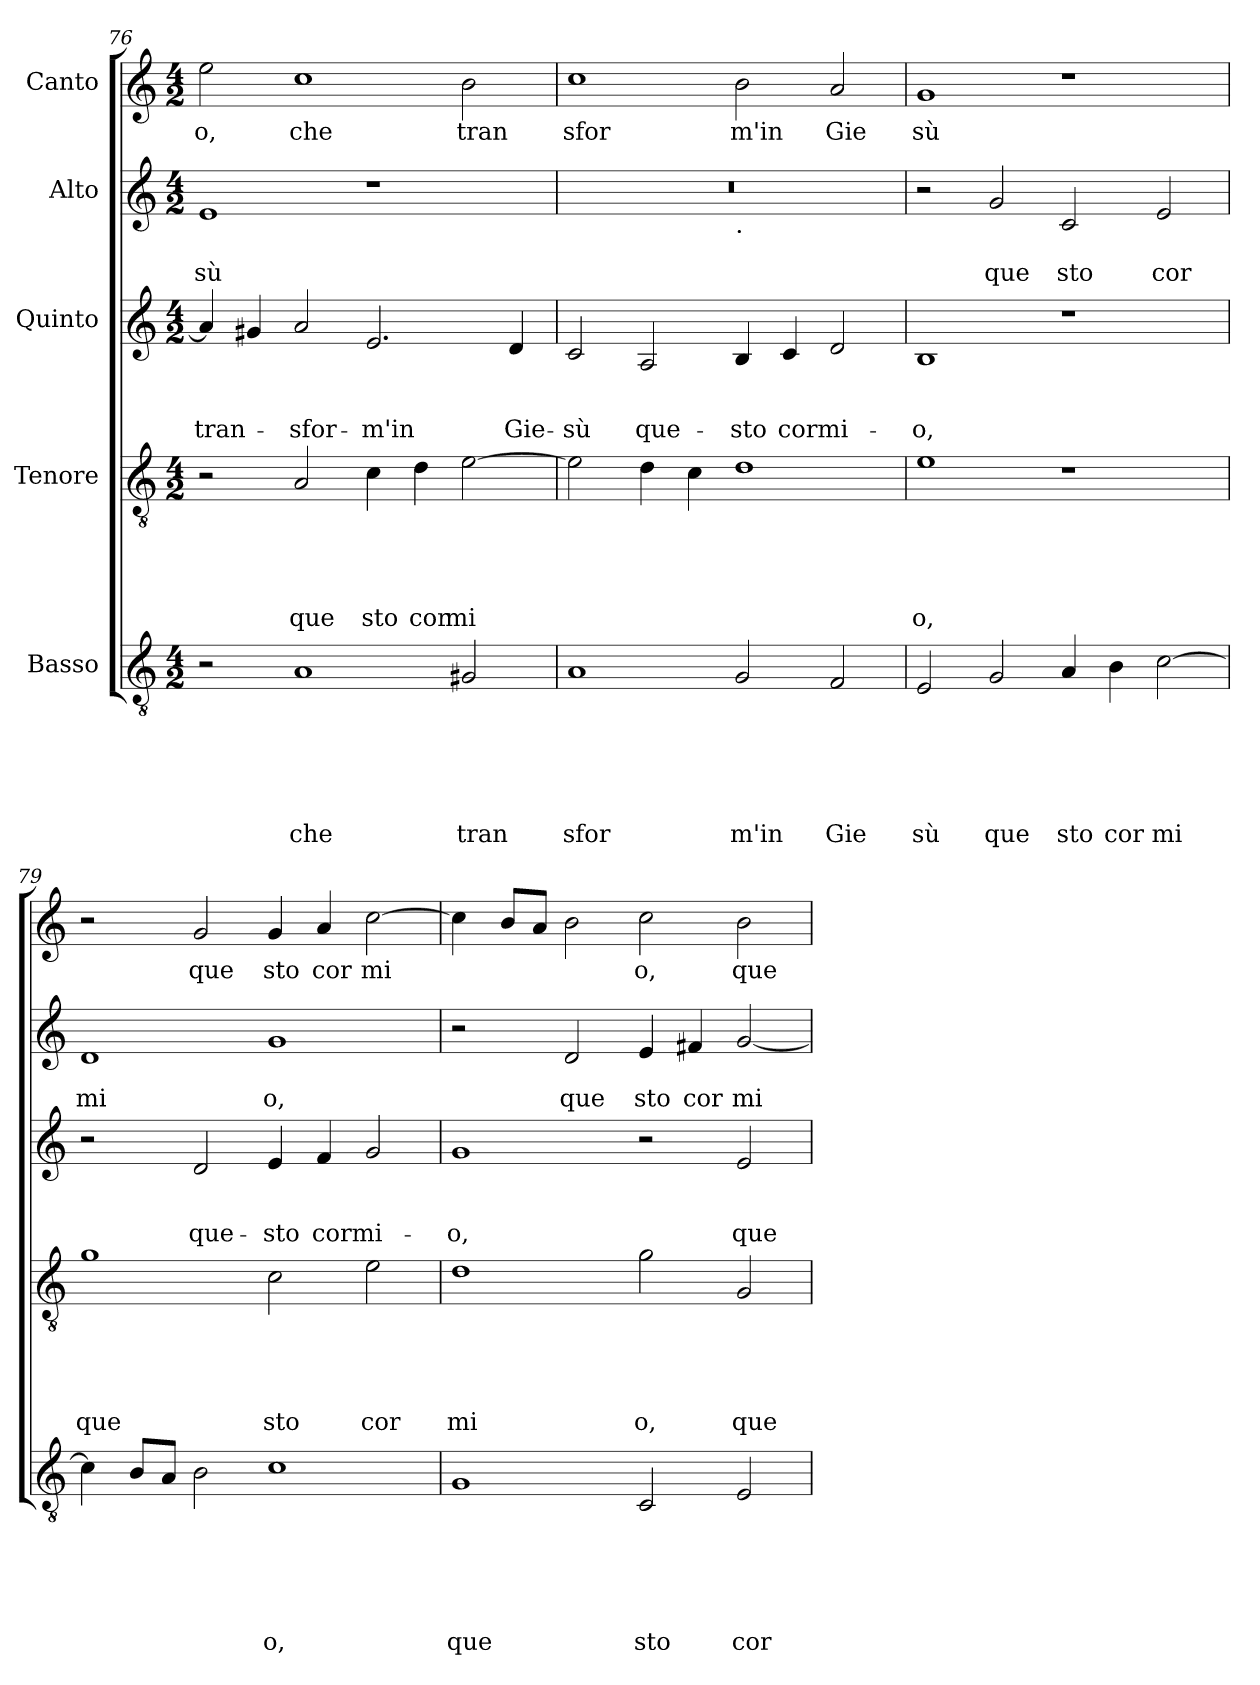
**kern	**text	**text	**text	**text	**text	**text	**kern	**text	**text	**text	**text	**text	**kern	**text	**text	**text	**kern	**text	**text	**kern	**text
*part5	*part5	*part5	*part5	*part5	*part5	*part5	*part4	*part4	*part4	*part4	*part4	*part4	*part3	*part3	*part3	*part3	*part2	*part2	*part2	*part1	*part1
*staff5	*staff5	*staff5	*staff5	*staff5	*staff5	*staff5	*staff4	*staff4	*staff4	*staff4	*staff4	*staff4	*staff3	*staff3	*staff3	*staff3	*staff2	*staff2	*staff2	*staff1	*staff1
*I"Basso	*	*	*	*	*	*	*I"Tenore	*	*	*	*	*	*I"Quinto	*	*	*	*I"Alto	*	*	*I"Canto	*
!!LO:LB:g=z
*clefGv2	*	*	*	*	*	*	*clefGv2	*	*	*	*	*	*clefG2	*	*	*	*clefG2	*	*	*clefG2	*
*k[]	*	*	*	*	*	*	*k[]	*	*	*	*	*	*k[]	*	*	*	*k[]	*	*	*k[]	*
*C:	*	*	*	*	*	*	*C:	*	*	*	*	*	*C:	*	*	*	*C:	*	*	*C:	*
*M4/2	*	*	*	*	*	*	*M4/2	*	*	*	*	*	*M4/2	*	*	*	*M4/2	*	*	*M4/2	*
=76	=76	=76	=76	=76	=76	=76	=76	=76	=76	=76	=76	=76	=76	=76	=76	=76	=76	=76	=76	=76	=76
!	!	!	!	!	!	!	!	!	!	!	!	!	!	!	!	!LO:LY:b	!	!	!LO:LY:b	!	!LO:LY:b
2r	.	.	.	.	.	.	2r	.	.	.	.	.	4a/]	.	.	tran-	1e	.	sù	2ee\	-o,
.	.	.	.	.	.	.	.	.	.	.	.	.	4g#X/	.	.	.	.	.	.	.	.
!	!	!	!	!	!	!LO:LY:b	!	!	!	!	!	!LO:LY:b	!	!	!	!LO:LY:b	!	!	!	!	!LO:LY:b
1A	.	.	.	.	.	che	2A/	.	.	.	.	que	2a/	.	.	-sfor-	.	.	.	1cc	che
!	!	!	!	!	!	!	!	!	!	!	!	!LO:LY:b	!	!	!	!LO:LY:b	!	!	!	!	!
.	.	.	.	.	.	.	4c\	.	.	.	.	sto	2.e/	.	.	-m'in	1r	.	.	.	.
!	!	!	!	!	!	!	!	!	!	!	!	!LO:LY:b	!	!	!	!	!	!	!	!	!
.	.	.	.	.	.	.	4d\	.	.	.	.	cor	.	.	.	.	.	.	.	.	.
!	!	!	!	!	!	!LO:LY:b	!	!	!	!	!	!LO:LY:b	!	!	!	!	!	!	!	!	!LO:LY:b
2G#X/	.	.	.	.	.	tran	[>2e\	.	.	.	.	mi	.	.	.	.	.	.	.	2b\	tran
!	!	!	!	!	!	!	!	!	!	!	!	!	!	!	!	!LO:LY:b	!	!	!	!	!
.	.	.	.	.	.	.	.	.	.	.	.	.	4d/	.	.	Gie-	.	.	.	.	.
=77	=77	=77	=77	=77	=77	=77	=77	=77	=77	=77	=77	=77	=77	=77	=77	=77	=77	=77	=77	=77	=77
!	!	!	!	!	!	!LO:LY:b	!	!	!	!	!	!	!	!	!	!LO:LY:b	!	!	!	!	!LO:LY:b
*	*	*	*	*	*	*	*	*	*	*	*	*	*	*	*	*	*^	*	*	*	*
1A	.	.	.	.	.	sfor	2e\]	.	.	.	.	.	2c/	.	.	-sù	0r	1ryy	.	.	1cc	sfor
!	!	!	!	!	!	!	!	!	!	!	!	!	!	!	!	!LO:LY:b	!	!	!	!	!	!
.	.	.	.	.	.	.	4d\	.	.	.	.	.	2A/	.	.	que-	.	.	.	.	.	.
.	.	.	.	.	.	.	4c\	.	.	.	.	.	.	.	.	.	.	.	.	.	.	.
!	!	!	!	!	!	!	!	!	!	!	!	!	!	!	!	!	!	!LO:TX:b:t=.	!	!	!	!
!	!	!	!	!	!	!LO:LY:b	!	!	!	!	!	!	!	!	!	!LO:LY:b	!	!	!	!	!	!LO:LY:b
2G/	.	.	.	.	.	m'in	1d	.	.	.	.	.	4B/	.	.	-sto	.	1ryy	.	.	2b\	m'in
!	!	!	!	!	!	!	!	!	!	!	!	!	!	!	!	!LO:LY:b	!	!	!	!	!	!
.	.	.	.	.	.	.	.	.	.	.	.	.	4c/	.	.	cormi-	.	.	.	.	.	.
!	!	!	!	!	!	!LO:LY:b	!	!	!	!	!	!	!	!	!	!	!	!	!	!	!	!LO:LY:b
2F/	.	.	.	.	.	Gie	.	.	.	.	.	.	2d/	.	.	.	.	.	.	.	2a/	Gie
=78	=78	=78	=78	=78	=78	=78	=78	=78	=78	=78	=78	=78	=78	=78	=78	=78	=78	=78	=78	=78	=78	=78
!	!	!	!	!	!	!LO:LY:b	!	!	!	!	!	!LO:LY:b	!	!	!	!LO:LY:b	!	!	!	!	!	!LO:LY:b
*	*	*	*	*	*	*	*	*	*	*	*	*	*	*	*	*	*v	*v	*	*	*	*
2E/	.	.	.	.	.	sù	1e	.	.	.	.	o,	1B	.	.	-o,	2r	.	.	1g	sù
!	!	!	!	!	!	!LO:LY:b	!	!	!	!	!	!	!	!	!	!	!	!	!LO:LY:b	!	!
2G/	.	.	.	.	.	que	.	.	.	.	.	.	.	.	.	.	2g/	.	que	.	.
!	!	!	!	!	!	!LO:LY:b	!	!	!	!	!	!	!	!	!	!	!	!	!LO:LY:b	!	!
4A/	.	.	.	.	.	sto	1r	.	.	.	.	.	1r	.	.	.	2c/	.	sto	1r	.
!	!	!	!	!	!	!LO:LY:b	!	!	!	!	!	!	!	!	!	!	!	!	!	!	!
4B\	.	.	.	.	.	cor	.	.	.	.	.	.	.	.	.	.	.	.	.	.	.
!	!	!	!	!	!	!LO:LY:b	!	!	!	!	!	!	!	!	!	!	!	!	!LO:LY:b	!	!
[>2c\	.	.	.	.	.	mi	.	.	.	.	.	.	.	.	.	.	2e/	.	cor	.	.
=79	=79	=79	=79	=79	=79	=79	=79	=79	=79	=79	=79	=79	=79	=79	=79	=79	=79	=79	=79	=79	=79
!	!	!	!	!	!	!	!	!	!	!	!	!LO:LY:b	!	!	!	!	!	!	!LO:LY:b	!	!
4c\]	.	.	.	.	.	.	1g	.	.	.	.	que	2r	.	.	.	1d	.	mi	2r	.
8B/L	.	.	.	.	.	.	.	.	.	.	.	.	.	.	.	.	.	.	.	.	.
8A/J	.	.	.	.	.	.	.	.	.	.	.	.	.	.	.	.	.	.	.	.	.
!	!	!	!	!	!	!	!	!	!	!	!	!	!	!	!	!LO:LY:b	!	!	!	!	!LO:LY:b
2B\	.	.	.	.	.	.	.	.	.	.	.	.	2d/	.	.	que-	.	.	.	2g/	que
!	!	!	!	!	!	!LO:LY:b	!	!	!	!	!	!LO:LY:b	!	!	!	!LO:LY:b	!	!	!LO:LY:b	!	!LO:LY:b
1c	.	.	.	.	.	o,	2c\	.	.	.	.	sto	4e/	.	.	-sto	1g	.	o,	4g/	sto
!	!	!	!	!	!	!	!	!	!	!	!	!	!	!	!	!LO:LY:b	!	!	!	!	!LO:LY:b
.	.	.	.	.	.	.	.	.	.	.	.	.	4f/	.	.	cormi-	.	.	.	4a/	cor
!	!	!	!	!	!	!	!	!	!	!	!	!LO:LY:b	!	!	!	!	!	!	!	!	!LO:LY:b
.	.	.	.	.	.	.	2e\	.	.	.	.	cor	2g/	.	.	.	.	.	.	[>2cc\	mi
=80	=80	=80	=80	=80	=80	=80	=80	=80	=80	=80	=80	=80	=80	=80	=80	=80	=80	=80	=80	=80	=80
!	!	!	!	!	!	!LO:LY:b	!	!	!	!	!	!LO:LY:b	!	!	!	!LO:LY:b	!	!	!	!	!
1G	.	.	.	.	.	que	1d	.	.	.	.	mi	1g	.	.	-o,	2r	.	.	4cc\]	.
.	.	.	.	.	.	.	.	.	.	.	.	.	.	.	.	.	.	.	.	8b/L	.
.	.	.	.	.	.	.	.	.	.	.	.	.	.	.	.	.	.	.	.	8a/J	.
!	!	!	!	!	!	!	!	!	!	!	!	!	!	!	!	!	!	!	!LO:LY:b	!	!
.	.	.	.	.	.	.	.	.	.	.	.	.	.	.	.	.	2d/	.	que	2b\	.
!	!	!	!	!	!	!LO:LY:b	!	!	!	!	!	!LO:LY:b	!	!	!	!	!	!	!LO:LY:b	!	!LO:LY:b
2C/	.	.	.	.	.	sto	2g\	.	.	.	.	o,	2r	.	.	.	4e/	.	sto	2cc\	o,
!	!	!	!	!	!	!	!	!	!	!	!	!	!	!	!	!	!	!	!LO:LY:b	!	!
.	.	.	.	.	.	.	.	.	.	.	.	.	.	.	.	.	4f#X/	.	cor	.	.
!	!	!	!	!	!	!LO:LY:b	!	!	!	!	!	!LO:LY:b	!	!	!	!LO:LY:b	!	!	!LO:LY:b	!	!LO:LY:b
2E/	.	.	.	.	.	cor	2G/	.	.	.	.	que	2e/	.	.	que-	[<2g/	.	mi	2b\	que
=	=	=	=	=	=	=	=	=	=	=	=	=	=	=	=	=	=	=	=	=	=
*-	*-	*-	*-	*-	*-	*-	*-	*-	*-	*-	*-	*-	*-	*-	*-	*-	*-	*-	*-	*-	*-
